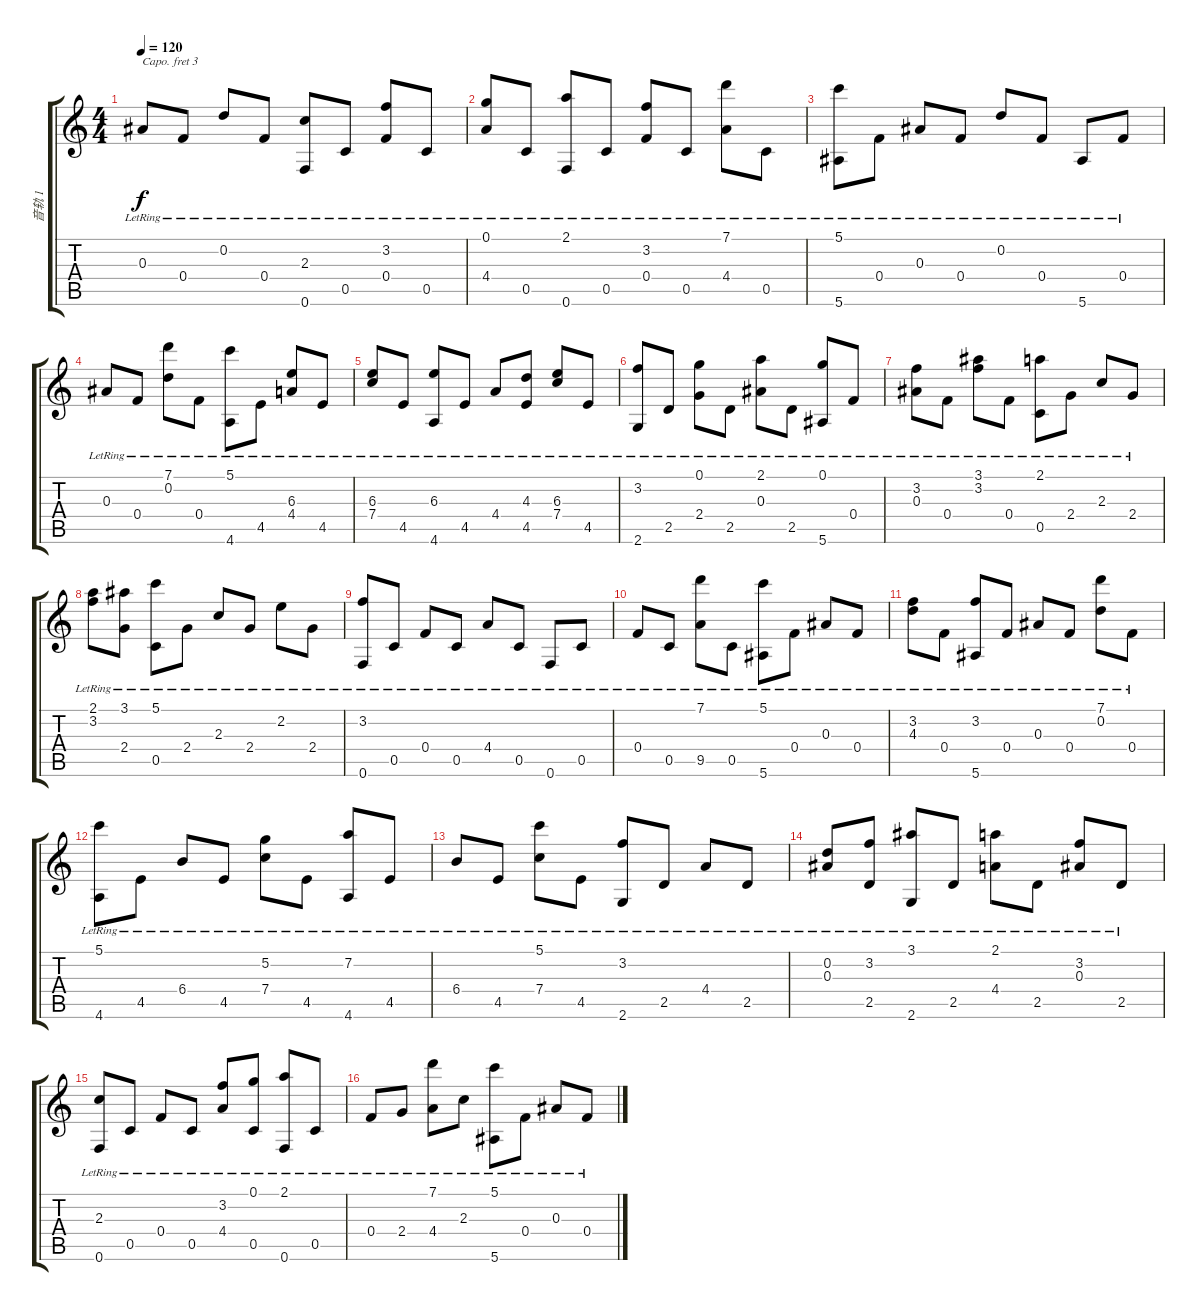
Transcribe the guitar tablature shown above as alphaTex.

\track ("音轨 1" "音轨 1") {instrument acousticguitarsteel}
\staff {score tabs}
\capo 3
\tuning (E4 B3 G3 D3 A2 D2) {hide}
\ts (4 4)
\tempo 120
\clef g2
\ks c
0.3{lr}.8{dy f} 0.4{lr}.8 0.2{lr}.8 0.4{lr}.8 (2.3{lr} 0.6{lr}).8 0.5{lr}.8 (3.2{lr} 0.4{lr}).8 0.5{lr}.8 |
(0.1{lr} 4.4{lr}).8 0.5{lr}.8 (2.1{lr} 0.6{lr}).8 0.5{lr}.8 (3.2{lr} 0.4{lr}).8 0.5{lr}.8 (7.1{lr} 4.4{lr}).8 0.5{lr}.8 |
(5.1{lr} 5.6{lr}).8 0.4{lr}.8 0.3{lr}.8 0.4{lr}.8 0.2{lr}.8 0.4{lr}.8 5.6{lr}.8 0.4{lr}.8 |
0.3{lr}.8 0.4{lr}.8 (7.1{lr} 0.2{lr}).8 0.4{lr}.8 (5.1{lr} 4.6{lr}).8 4.5{lr}.8 (6.3{lr} 4.4{lr}).8 4.5{lr}.8 |
(6.3{lr} 7.4{lr}).8 4.5{lr}.8 (6.3{lr} 4.6{lr}).8 4.5{lr}.8 4.4{lr}.8 (4.3{lr} 4.5{lr}).8 (6.3{lr} 7.4{lr}).8 4.5{lr}.8 |
(3.2{lr} 2.6{lr}).8 2.5{lr}.8 (0.1{lr} 2.4{lr}).8 2.5{lr}.8 (2.1{lr} 0.3{lr}).8 2.5{lr}.8 (0.1{lr} 5.6{lr}).8 0.4{lr}.8 |
(3.2{lr} 0.3{lr}).8 0.4{lr}.8 (3.1{lr} 3.2{lr}).8 0.4{lr}.8 (2.1{lr} 0.5{lr}).8 2.4{lr}.8 2.3{lr}.8 2.4{lr}.8 |
(2.1{lr} 3.2{lr}).8 (3.1{lr} 2.4{lr}).8 (5.1{lr} 0.5{lr}).8 2.4{lr}.8 2.3{lr}.8 2.4{lr}.8 2.2{lr}.8 2.4{lr}.8 |
(3.2{lr} 0.6{lr}).8 0.5{lr}.8 0.4{lr}.8 0.5{lr}.8 4.4{lr}.8 0.5{lr}.8 0.6{lr}.8 0.5{lr}.8 |
0.4{lr}.8 0.5{lr}.8 (7.1{lr} 9.5{lr}).8 0.5{lr}.8 (5.1{lr} 5.6{lr}).8 0.4{lr}.8 0.3{lr}.8 0.4{lr}.8 |
(3.2{lr} 4.3{lr}).8 0.4{lr}.8 (3.2{lr} 5.6{lr}).8 0.4{lr}.8 0.3{lr}.8 0.4{lr}.8 (7.1{lr} 0.2{lr}).8 0.4{lr}.8 |
(5.1{lr} 4.6{lr}).8 4.5{lr}.8 6.4{lr}.8 4.5{lr}.8 (5.2{lr} 7.4{lr}).8 4.5{lr}.8 (7.2{lr} 4.6{lr}).8 4.5{lr}.8 |
6.4{lr}.8 4.5{lr}.8 (5.1{lr} 7.4{lr}).8 4.5{lr}.8 (3.2{lr} 2.6{lr}).8 2.5{lr}.8 4.4{lr}.8 2.5{lr}.8 |
(0.2{lr} 0.3{lr}).8 (3.2{lr} 2.5{lr}).8 (3.1{lr} 2.6{lr}).8 2.5{lr}.8 (2.1{lr} 4.4{lr}).8 2.5{lr}.8 (3.2{lr} 0.3{lr}).8 2.5{lr}.8 |
(2.3{lr} 0.6{lr}).8 0.5{lr}.8 0.4{lr}.8 0.5{lr}.8 (3.2{lr} 4.4{lr}).8 (0.1{lr} 0.5{lr}).8 (2.1{lr} 0.6{lr}).8 0.5{lr}.8 |
0.4{lr}.8 2.4{lr}.8 (7.1{lr} 4.4{lr}).8 2.3{lr}.8 (5.1{lr} 5.6{lr}).8 0.4{lr}.8 0.3{lr}.8 0.4{lr}.8
